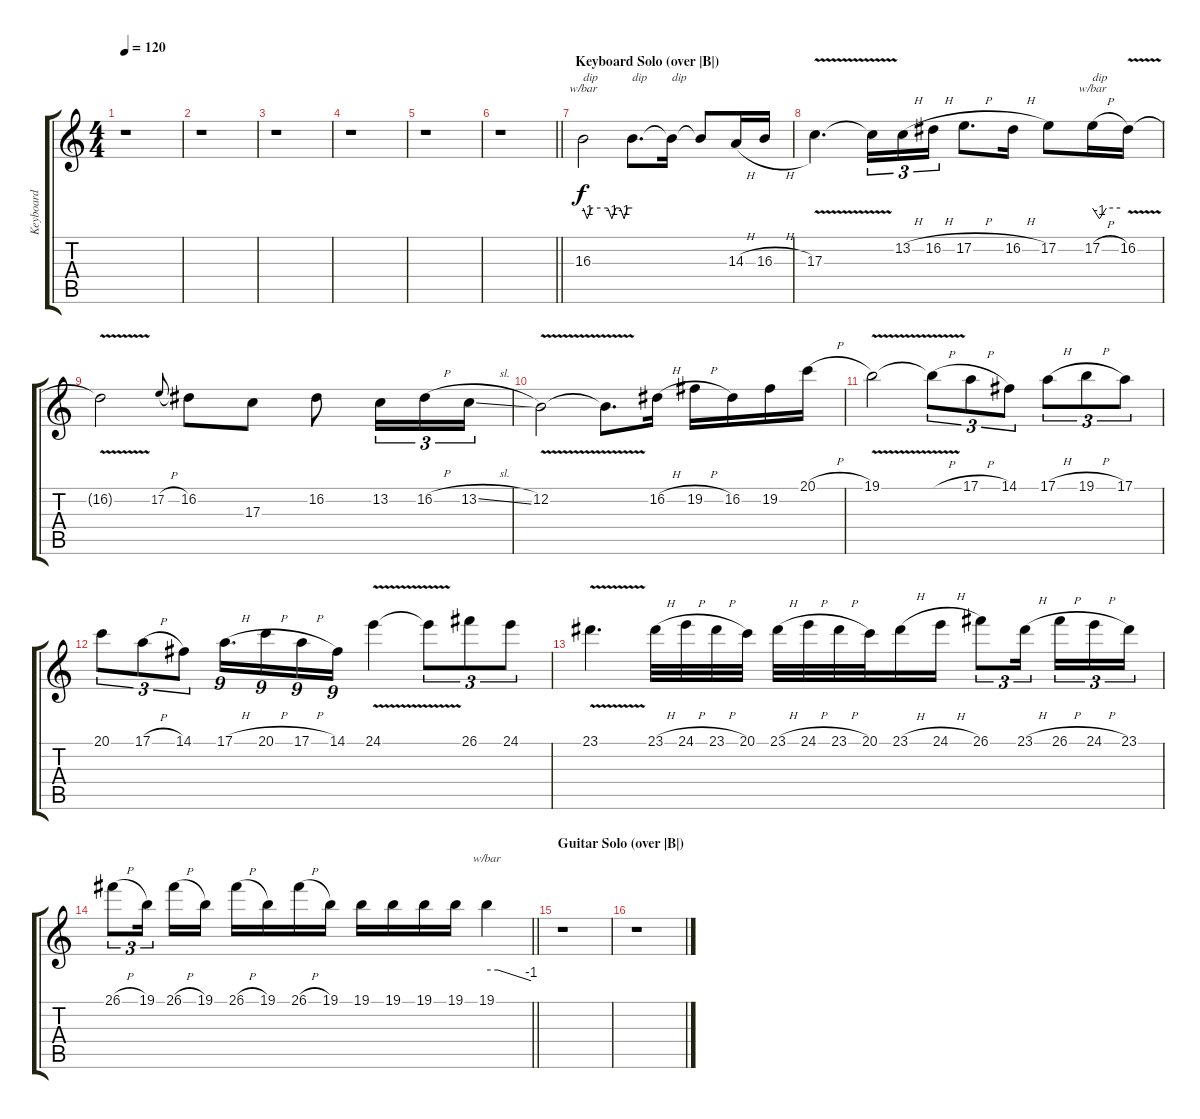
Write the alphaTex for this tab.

\track ("Keyboard" "Keyboard") {instrument lead2sawtooth}
\staff {score tabs}
\tuning (E4 B3 G3 D3 A2 E2) {hide}
\ts (4 4)
\tempo 120
\clef g2
\ks c
r.1{dy f} |
r.1 |
r.1 |
r.1 |
r.1 |
\barLineRight lightlight
r.1 |
\section ("" "Keyboard Solo (over |B|)")
16.3.2{tbe (custom default 0 0 5 -4 10 0 30 0 35 -4 40 0 45 0 50 -4 54 0 60 0) txt "dip"} 16.3{t}.8{d txt "dip"} 16.3{t}.16{txt "dip"} 16.3{t}.8 14.3{h}.16 16.3{h}.16 |
17.3{v}.4{d} 17.3{t}.16{tu (3 2)} 13.2{h}.16{tu (3 2)} 16.2{h}.16{tu (3 2)} 17.2{h}.8{d} 16.2{h}.16 17.2.8 17.2{h}.16{tbe (custom default 0 0 15 -4 30 0 60 0) txt "dip"} 16.2{v}.16 |
16.2{t}.2 17.2{h}.8{gr onbeat} 16.2.8 17.3.8 16.2.8 13.2.16{tu (3 2)} 16.2{h}.16{tu (3 2)} 13.2{sl}.16{tu (3 2)} |
12.2{v}.2 12.2{t}.8{d} 16.2{h}.16 19.2{h}.16 16.2.16 19.2.16 20.1{h}.16 |
19.1{v}.2 19.1{h t}.8{tu (3 2)} 17.1{h}.8{tu (3 2)} 14.1.8{tu (3 2)} 17.1{h}.8{tu (3 2)} 19.1{h}.8{tu (3 2)} 17.1.8{tu (3 2)} |
20.1.8{tu (3 2)} 17.1{h}.8{tu (3 2)} 14.1.8{tu (3 2)} 17.1{h}.16{d tu (9 8)} 20.1{h}.16{tu (9 8)} 17.1{h}.16{tu (9 8)} 14.1.16{tu (9 8)} 24.1{v}.4 24.1{t}.8{tu (3 2)} 26.1.8{tu (3 2)} 24.1.8{tu (3 2)} |
23.1{v}.4{d} 23.1{h}.32 24.1{h}.32 23.1{h}.32 20.1.32 23.1{h}.32 24.1{h}.32 23.1{h}.32 20.1.32 23.1{h}.16 24.1{h}.16 26.1.8{tu (3 2)} 23.1{h}.16{tu (3 2) beam splitsecondary} 26.1{h}.16{tu (3 2)} 24.1{h}.16{tu (3 2)} 23.1.16{tu (3 2)} |
\barLineRight lightlight
26.1{h}.8{tu (3 2)} 19.1.16{tu (3 2) beam splitsecondary} 26.1{h}.16 19.1.16 26.1{h}.16 19.1.16 26.1{h}.16 19.1.16 19.1.16 19.1.16 19.1.16 19.1.16 19.1.4{tbe (custom default 0 0 15 0 60 -4)} |
\section ("" "Guitar Solo (over |B|)")
r.1 |
r.1
